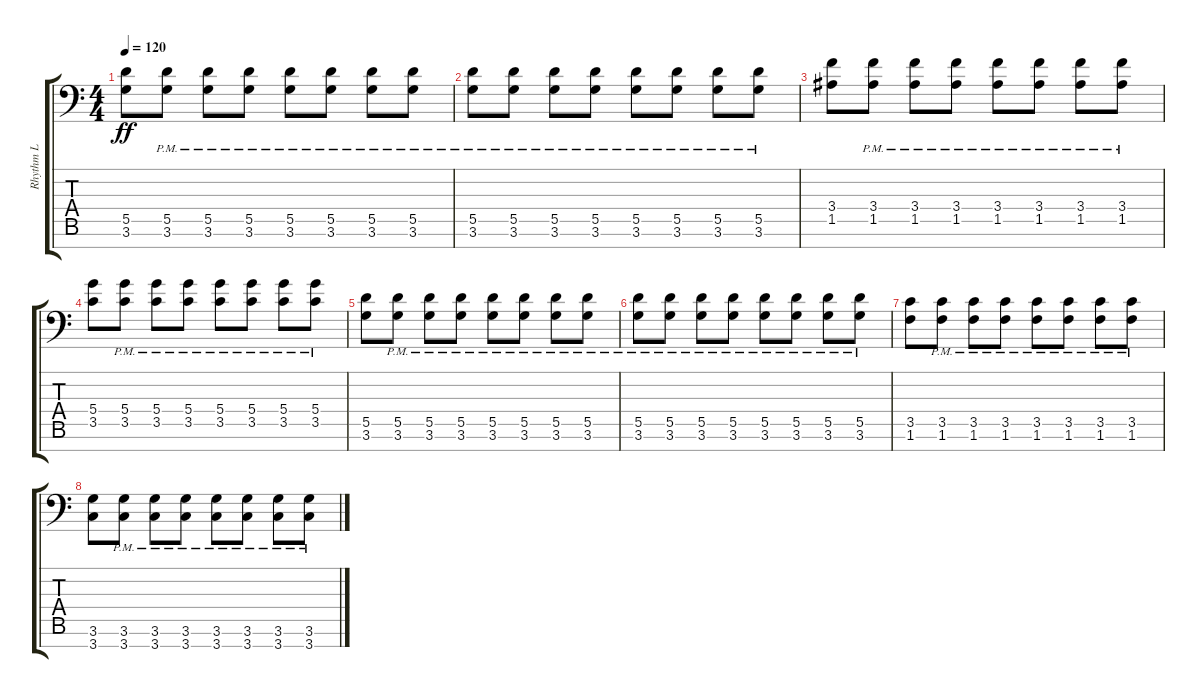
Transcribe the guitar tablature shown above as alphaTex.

\track ("Rhythm L" "Rhythm L") {instrument distortionguitar}
\staff {score tabs}
\tuning (E4 B3 G3 D3 A2 E2 A1) {hide}
\ts (4 4)
\tempo 120
\clef f4
\ks c
(5.5 3.6).8{dy ff} (5.5{pm} 3.6{pm}).8 (5.5{pm} 3.6{pm}).8 (5.5{pm} 3.6{pm}).8 (5.5{pm} 3.6{pm}).8 (5.5{pm} 3.6{pm}).8 (5.5{pm} 3.6{pm}).8 (5.5{pm} 3.6{pm}).8 |
(5.5{pm} 3.6{pm}).8 (5.5{pm} 3.6{pm}).8 (5.5{pm} 3.6{pm}).8 (5.5{pm} 3.6{pm}).8 (5.5{pm} 3.6{pm}).8 (5.5{pm} 3.6{pm}).8 (5.5{pm} 3.6{pm}).8 (5.5{pm} 3.6{pm}).8 |
(3.4 1.5).8 (3.4{pm} 1.5{pm}).8 (3.4{pm} 1.5{pm}).8 (3.4{pm} 1.5{pm}).8 (3.4{pm} 1.5{pm}).8 (3.4{pm} 1.5{pm}).8 (3.4{pm} 1.5{pm}).8 (3.4{pm} 1.5{pm}).8 |
(5.4 3.5).8 (5.4{pm} 3.5{pm}).8 (5.4{pm} 3.5{pm}).8 (5.4{pm} 3.5{pm}).8 (5.4{pm} 3.5{pm}).8 (5.4{pm} 3.5{pm}).8 (5.4{pm} 3.5{pm}).8 (5.4{pm} 3.5{pm}).8 |
(5.5 3.6).8 (5.5{pm} 3.6{pm}).8 (5.5{pm} 3.6{pm}).8 (5.5{pm} 3.6{pm}).8 (5.5{pm} 3.6{pm}).8 (5.5{pm} 3.6{pm}).8 (5.5{pm} 3.6{pm}).8 (5.5{pm} 3.6{pm}).8 |
(5.5{pm} 3.6{pm}).8 (5.5{pm} 3.6{pm}).8 (5.5{pm} 3.6{pm}).8 (5.5{pm} 3.6{pm}).8 (5.5{pm} 3.6{pm}).8 (5.5{pm} 3.6{pm}).8 (5.5{pm} 3.6{pm}).8 (5.5{pm} 3.6{pm}).8 |
(3.5 1.6).8 (3.5{pm} 1.6{pm}).8 (3.5{pm} 1.6{pm}).8 (3.5{pm} 1.6{pm}).8 (3.5{pm} 1.6{pm}).8 (3.5{pm} 1.6{pm}).8 (3.5{pm} 1.6{pm}).8 (3.5 1.6{pm}).8 |
(3.6 3.7).8 (3.6{pm} 3.7{pm}).8 (3.6{pm} 3.7{pm}).8 (3.6{pm} 3.7{pm}).8 (3.6{pm} 3.7{pm}).8 (3.6{pm} 3.7{pm}).8 (3.6{pm} 3.7{pm}).8 (3.6{pm} 3.7{pm}).8
